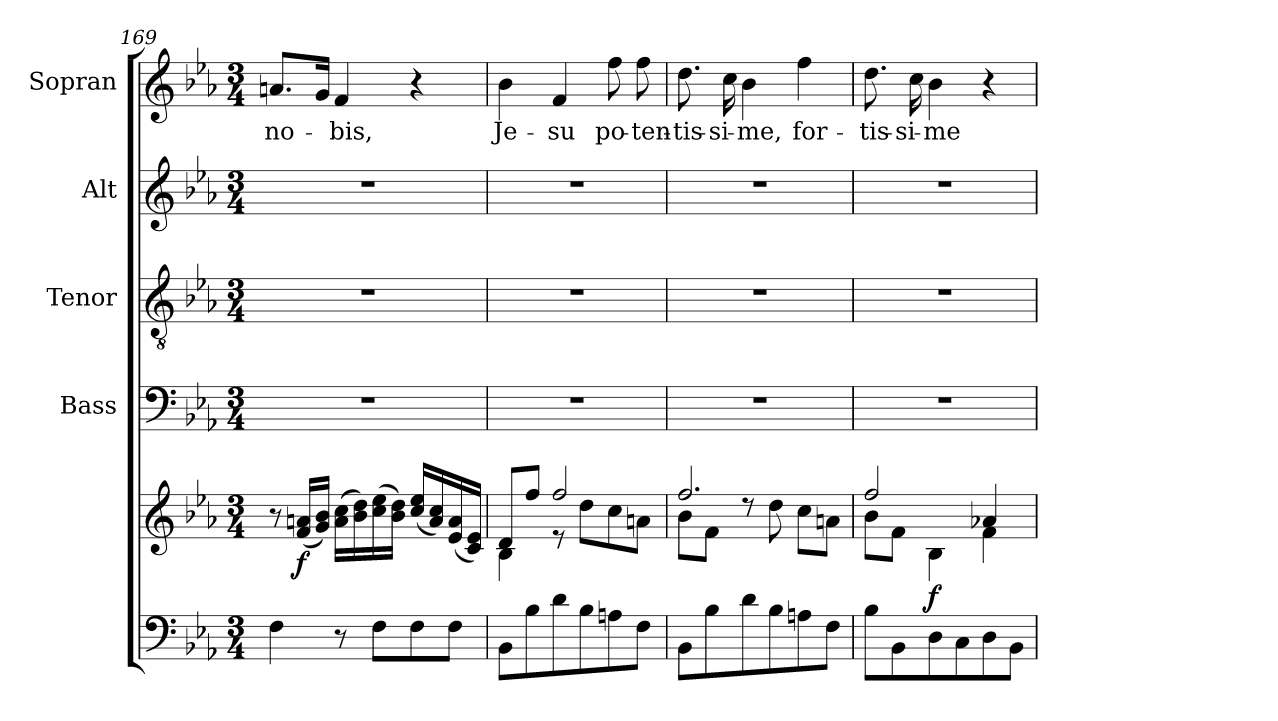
**kern	**kern	**dynam	**kern	**kern	**kern	**kern	**text
*part5	*part5	*part5	*part4	*part3	*part2	*part1	*part1
*staff6	*staff5	*staff5/6	*staff4	*staff3	*staff2	*staff1	*staff1
*	*	*	*I"Bass	*I"Tenor	*I"Alt	*I"Sopran	*
*	*	*	*I'B.	*I'T.	*I'A.	*I'S.	*
*clefF4	*clefG2	*	*clefF4	*clefGv2	*clefG2	*clefG2	*
*k[b-e-a-]	*k[b-e-a-]	*	*k[b-e-a-]	*k[b-e-a-]	*k[b-e-a-]	*k[b-e-a-]	*
*E-:	*E-:	*	*E-:	*E-:	*E-:	*E-:	*
*M3/4	*M3/4	*	*M3/4	*M3/4	*M3/4	*M3/4	*
=169	=169	=169	=169	=169	=169	=169	=169
!	!	!	!	!	!	!	!LO:LY:b
4F\	8r	.	2.r	2.r	2.r	8.an/L	no-
!	!	!LO:DY:b	!	!	!	!	!
.	(<16f/ 16an/LL	f	.	.	.	.	.
.	16g/ 16b-/JJ)	.	.	.	.	16g/Jk	.
!	!	!	!	!	!	!	!LO:LY:b
8r	(>16a\ 16cc\LL	.	.	.	.	4f/	-bis,
.	16b-\ 16dd\)	.	.	.	.	.	.
8F\L	(>16cc\ 16ee-\	.	.	.	.	.	.
.	16b-\ 16dd\JJ)	.	.	.	.	.	.
8F\	(<16cc/ 16ee-/LL	.	.	.	.	4r	.
.	16a/ 16cc/)	.	.	.	.	.	.
8F\J	(<16e-/ 16a/	.	.	.	.	.	.
.	16c/ 16e-/JJ)	.	.	.	.	.	.
=170	=170	=170	=170	=170	=170	=170	=170
*	*^	*	*	*	*	*	*
!	!	!	!	!	!	!	!	!LO:LY:b
8BB-\L	8d/L	4B-\	.	2.r	2.r	2.r	4b-\	Je-
8B-\	8ff/J	.	.	.	.	.	.	.
!	!	!	!	!	!	!	!	!LO:LY:b
8d\	2ff/	8r	.	.	.	.	4f/	-su
8B-\	.	8dd\L	.	.	.	.	.	.
!	!	!	!	!	!	!	!	!LO:LY:b
8An\	.	8cc\	.	.	.	.	8ff\	po-
!	!	!	!	!	!	!	!	!LO:LY:b
8F\J	.	8an\J	.	.	.	.	8ff\	-ten-
=171	=171	=171	=171	=171	=171	=171	=171	=171
!	!	!	!	!	!	!	!	!LO:LY:b
8BB-\L	2.ff/	8b-\L	.	2.r	2.r	2.r	8.dd\	-tis-
8B-\	.	8f\J	.	.	.	.	.	.
!	!	!	!	!	!	!	!	!LO:LY:b
.	.	.	.	.	.	.	16cc\	-si-
!	!	!	!	!	!	!	!	!LO:LY:b
8d\	.	8rcc	.	.	.	.	4b-\	-me,
8B-\	.	8dd\	.	.	.	.	.	.
!	!	!	!	!	!	!	!	!LO:LY:b
8An\	.	8cc\L	.	.	.	.	4ff\	for-
8F\J	.	8an\J	.	.	.	.	.	.
!!LO:PB:g=z
=172	=172	=172	=172	=172	=172	=172	=172	=172
!	!	!	!	!	!	!	!	!LO:LY:b
8B-\L	2ff/	8b-\L	.	2.r	2.r	2.r	8.dd\	-tis-
8BB-\	.	8f\J	.	.	.	.	.	.
!	!	!	!	!	!	!	!	!LO:LY:b
.	.	.	.	.	.	.	16cc\	-si-
!	!	!	!LO:DY:a=2	!	!	!	!	!LO:LY:b
8D\	.	4B-\	f	.	.	.	4b-\	-me
8C\	.	.	.	.	.	.	.	.
8D\	4a-X/	4f\	.	.	.	.	4r	.
8BB-\J	.	.	.	.	.	.	.	.
*	*v	*v	*	*	*	*	*	*
=	=	=	=	=	=	=	=
*-	*-	*-	*-	*-	*-	*-	*-
